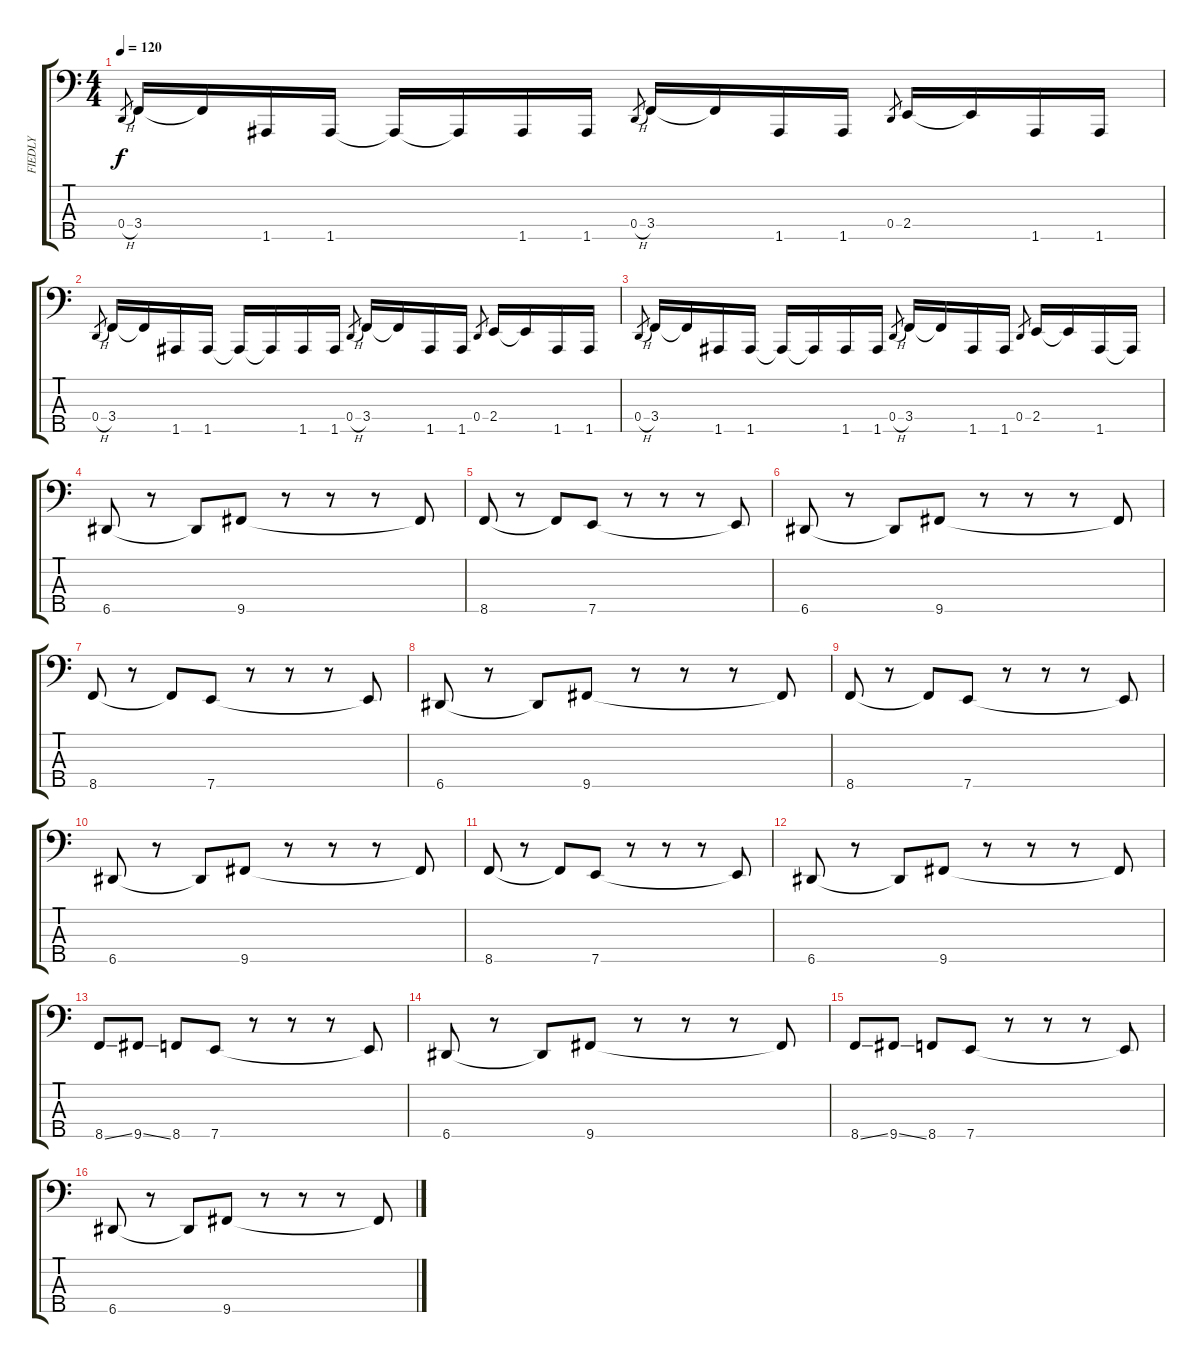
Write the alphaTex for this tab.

\track ("FIEDLY" "FIEDLY") {instrument slapbass1}
\staff {score tabs}
\tuning (F2 C2 G1 D1 A0) {hide}
\ts (4 4)
\tempo 120
\clef f4
\ks c
0.4{h}.8{gr dy f} 3.4.16 3.4{t}.16 1.5.16 1.5.16 1.5{t}.16 1.5{t}.16 1.5.16 1.5.16 0.4{h}.8{gr} 3.4.16 3.4{t}.16 1.5.16 1.5.16 0.4.8{gr} 2.4.16 2.4{t}.16 1.5.16 1.5.16 |
0.4{h}.8{gr} 3.4.16 3.4{t}.16 1.5.16 1.5.16 1.5{t}.16 1.5{t}.16 1.5.16 1.5.16 0.4{h}.8{gr} 3.4.16 3.4{t}.16 1.5.16 1.5.16 0.4.8{gr} 2.4.16 2.4{t}.16 1.5.16 1.5.16 |
0.4{h}.8{gr} 3.4.16 3.4{t}.16 1.5.16 1.5.16 1.5{t}.16 1.5{t}.16 1.5.16 1.5.16 0.4{h}.8{gr} 3.4.16 3.4{t}.16 1.5.16 1.5.16 0.4.8{gr} 2.4.16 2.4{t}.16 1.5.16 1.5{t}.16 |
6.5.8{instrument electricbassfinger} r.8 6.5{t}.8 9.5.8 r.8 r.8 r.8 9.5{t}.8 |
8.5.8 r.8 8.5{t}.8 7.5.8 r.8 r.8 r.8 7.5{t}.8 |
6.5.8 r.8 6.5{t}.8 9.5.8 r.8 r.8 r.8 9.5{t}.8 |
8.5.8 r.8 8.5{t}.8 7.5.8 r.8 r.8 r.8 7.5{t}.8 |
6.5.8 r.8 6.5{t}.8 9.5.8 r.8 r.8 r.8 9.5{t}.8 |
8.5.8 r.8 8.5{t}.8 7.5.8 r.8 r.8 r.8 7.5{t}.8 |
6.5.8 r.8 6.5{t}.8 9.5.8 r.8 r.8 r.8 9.5{t}.8 |
8.5.8 r.8 8.5{t}.8 7.5.8 r.8 r.8 r.8 7.5{t}.8 |
6.5.8{instrument slapbass1} r.8 6.5{t}.8 9.5.8 r.8 r.8 r.8 9.5{t}.8 |
8.5{ss}.8 9.5{ss}.8 8.5.8 7.5.8 r.8 r.8 r.8 7.5{t}.8 |
6.5.8 r.8 6.5{t}.8 9.5.8 r.8 r.8 r.8 9.5{t}.8 |
8.5{ss}.8 9.5{ss}.8 8.5.8 7.5.8 r.8 r.8 r.8 7.5{t}.8 |
6.5.8 r.8 6.5{t}.8 9.5.8 r.8 r.8 r.8 9.5{t}.8
